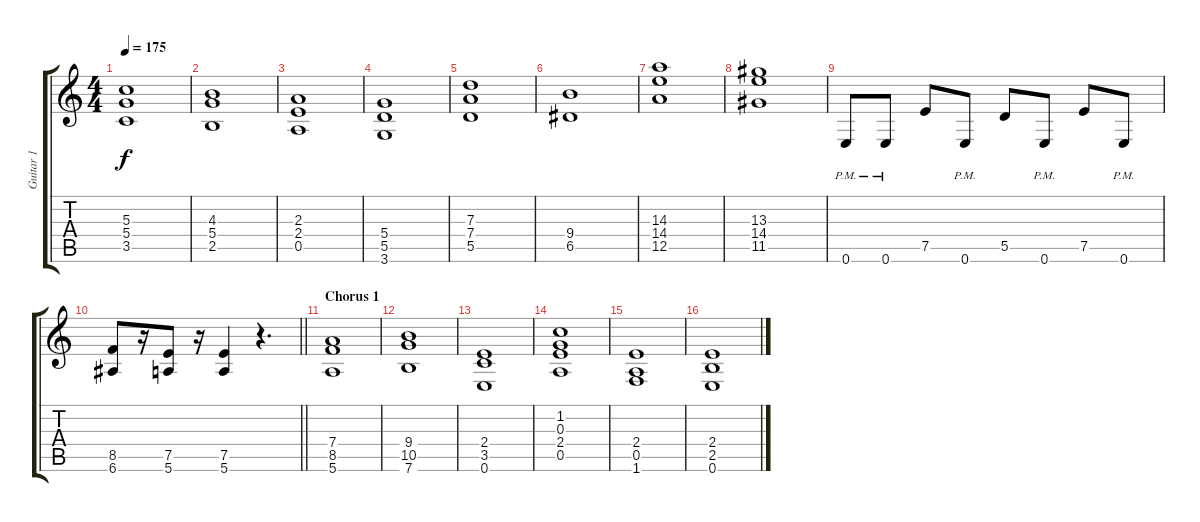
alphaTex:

\track ("Guitar 1" "Guitar 1") {instrument distortionguitar}
\staff {score tabs}
\tuning (E4 B3 G3 D3 A2 E2) {hide}
\ts (4 4)
\tempo 175
\clef g2
\ks c
(5.3 5.4 3.5).1{dy f} |
(4.3 5.4 2.5).1 |
(2.3 2.4 0.5).1 |
(5.4 5.5 3.6).1 |
(7.3 7.4 5.5).1 |
(9.4 6.5).1 |
(14.3 14.4 12.5).1 |
(13.3 14.4 11.5).1 |
0.6{pm}.8 0.6{pm}.8 7.5.8 0.6{pm}.8 5.5.8 0.6{pm}.8 7.5.8 0.6{pm}.8 |
\barLineRight lightlight
(8.5 6.6).8 r.16 (7.5 5.6).8 r.16 (7.5 5.6).4 r.4{d} |
\section ("" "Chorus 1")
(7.4 8.5 5.6).1 |
(9.4 10.5 7.6).1 |
(2.4 3.5 0.6).1 |
(1.2 0.3 2.4 0.5).1 |
(2.4 0.5 1.6).1 |
(2.4 2.5 0.6).1
